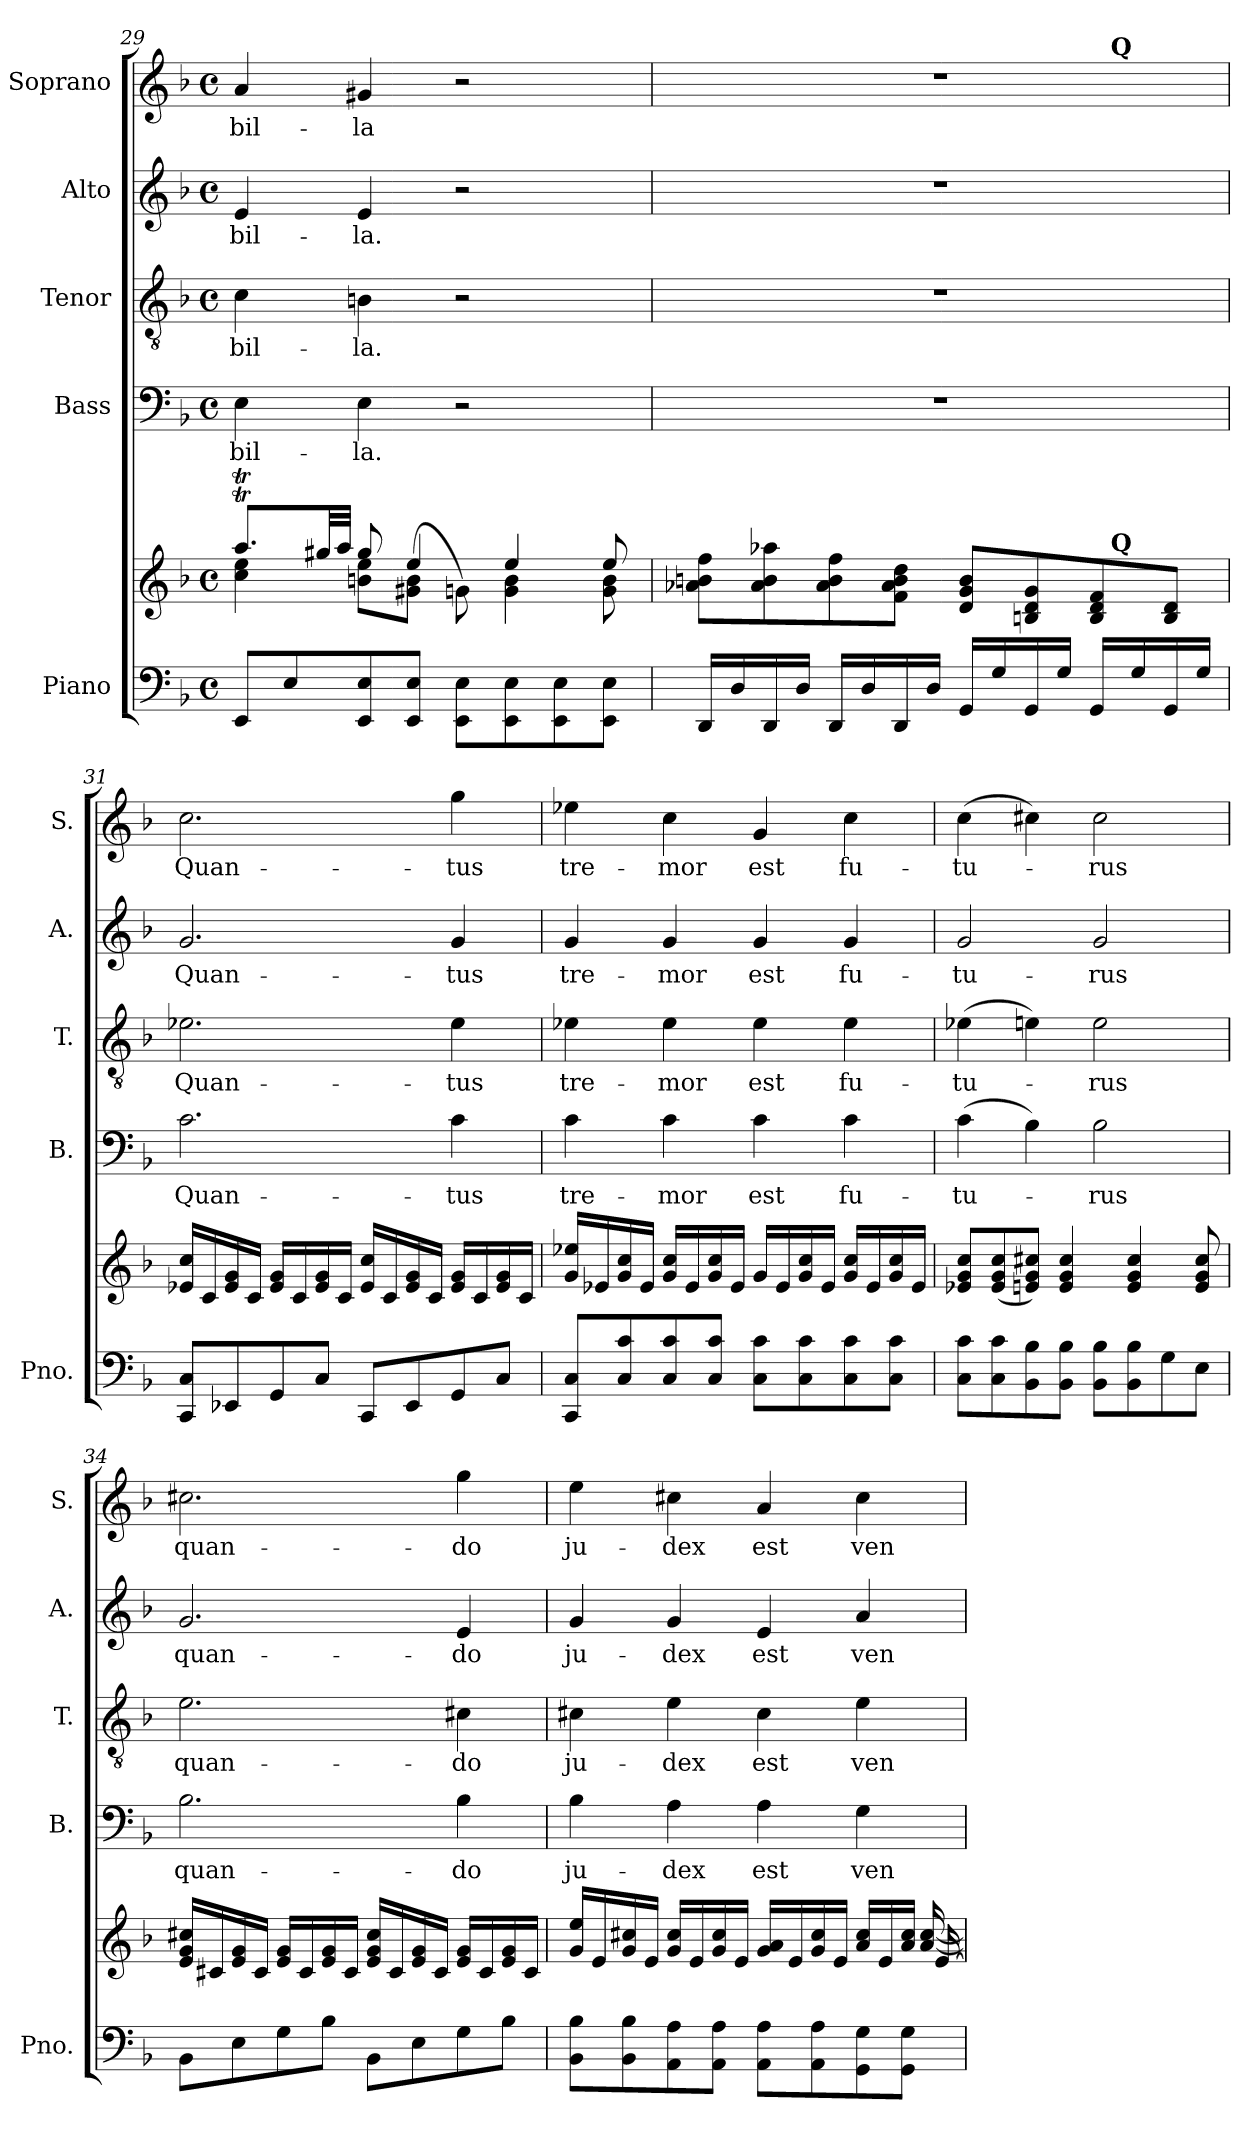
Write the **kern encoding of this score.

**kern	**kern	**kern	**text	**kern	**text	**kern	**text	**kern	**text
*part5	*part5	*part4	*part4	*part3	*part3	*part2	*part2	*part1	*part1
*staff6	*staff5	*staff4	*staff4	*staff3	*staff3	*staff2	*staff2	*staff1	*staff1
*I"Piano	*	*I"Bass	*	*I"Tenor	*	*I"Alto	*	*I"Soprano	*
*I'Pno.	*	*I'B.	*	*I'T.	*	*I'A.	*	*I'S.	*
*clefF4	*clefG2	*clefF4	*	*clefGv2	*	*clefG2	*	*clefG2	*
*k[b-]	*k[b-]	*k[b-]	*	*k[b-]	*	*k[b-]	*	*k[b-]	*
*F:	*F:	*F:	*	*F:	*	*F:	*	*F:	*
*M4/4	*M4/4	*M4/4	*	*M4/4	*	*M4/4	*	*M4/4	*
*met(c)	*met(c)	*met(c)	*	*met(c)	*	*met(c)	*	*met(c)	*
=29	=29	=29	=29	=29	=29	=29	=29	=29	=29
*	*^	*	*	*	*	*	*	*	*
!	!	!	!	!LO:LY:b	!	!LO:LY:b	!	!LO:LY:b	!	!LO:LY:b
8EE/L	4cc\T 4ee\T	8.aa/L	4E\	-bil-	4c\	-bil-	4e/	-bil-	4a/	-bil-
8E/	.	.	.	.	.	.	.	.	.	.
.	.	32gg#X/LL	.	.	.	.	.	.	.	.
.	.	32aa/JJJ	.	.	.	.	.	.	.	.
!	!	!	!	!LO:LY:b	!	!LO:LY:b	!	!LO:LY:b	!	!LO:LY:b
8EE/ 8E/	8bn\ 8ee\L	8gg#/	4E\	-la.	4Bn\	-la.	4e/	-la.	4g#X/	-la
8EE/ 8E/J	(>8g#X\ 8b\J	4ee/	.	.	.	.	.	.	.	.
8EE\ 8E\L	8gn\)	.	2r	.	2r	.	2r	.	2r	.
8EE\ 8E\	4g\ 4b\	4ee/	.	.	.	.	.	.	.	.
8EE\ 8E\	.	.	.	.	.	.	.	.	.	.
8EE\ 8E\J	8g\ 8b\	8ee/	.	.	.	.	.	.	.	.
!!LO:LB:g=z
=30	=30	=30	=30	=30	=30	=30	=30	=30	=30	=30
*	*	*	*	*	*	*	*	*	*^	*
16DD/LL	8a-X\ 8bn\ 8ff\L	2ryy	1r	.	1r	.	1r	.	1r	2ryy	.
16D/	.	.	.	.	.	.	.	.	.	.	.
16DD/	8a-\ 8b\ 8aa-X\	.	.	.	.	.	.	.	.	.	.
16D/JJ	.	.	.	.	.	.	.	.	.	.	.
16DD/LL	8a-\ 8b\ 8ff\	.	.	.	.	.	.	.	.	.	.
16D/	.	.	.	.	.	.	.	.	.	.	.
16DD/	8f\ 8a-\ 8b\ 8dd\J	.	.	.	.	.	.	.	.	.	.
16D/JJ	.	.	.	.	.	.	.	.	.	.	.
16GG/LL	8d/ 8g/ 8b/L	4ryy	.	.	.	.	.	.	.	4ryy	.
16G/	.	.	.	.	.	.	.	.	.	.	.
16GG/	8Bn/ 8d/ 8g/	.	.	.	.	.	.	.	.	.	.
16G/JJ	.	.	.	.	.	.	.	.	.	.	.
16GG/LL	8B/ 8d/ 8f/	32ryy	.	.	.	.	.	.	.	32ryy	.
!	!	!	!	!	!	!	!	!	!	!LO:TX:a:B:t=Q	!
!	!	!LO:TX:a:B:t=Q	!	!	!	!	!	!	!	!	!
.	.	8..ryy	.	.	.	.	.	.	.	8..ryy	.
16G/	.	.	.	.	.	.	.	.	.	.	.
16GG/	8B/ 8d/J	.	.	.	.	.	.	.	.	.	.
16G/JJ	.	.	.	.	.	.	.	.	.	.	.
=31	=31	=31	=31	=31	=31	=31	=31	=31	=31	=31	=31
!	!	!	!	!LO:LY:b	!	!LO:LY:b	!	!LO:LY:b	!	!	!LO:LY:b
*	*v	*v	*	*	*	*	*	*	*v	*v	*
8CC/ 8C/L	16e-X/ 16cc/LL	2.c\	Quan-	2.e-X\	Quan-	2.g/	Quan-	2.cc\	Quan-
.	16c/	.	.	.	.	.	.	.	.
8EE-X/	16e-/ 16g/	.	.	.	.	.	.	.	.
.	16c/JJ	.	.	.	.	.	.	.	.
8GG/	16e-/ 16g/LL	.	.	.	.	.	.	.	.
.	16c/	.	.	.	.	.	.	.	.
8C/J	16e-/ 16g/	.	.	.	.	.	.	.	.
.	16c/JJ	.	.	.	.	.	.	.	.
8CC/L	16e-/ 16cc/LL	.	.	.	.	.	.	.	.
.	16c/	.	.	.	.	.	.	.	.
8EE-/	16e-/ 16g/	.	.	.	.	.	.	.	.
.	16c/JJ	.	.	.	.	.	.	.	.
!	!	!	!LO:LY:b	!	!LO:LY:b	!	!LO:LY:b	!	!LO:LY:b
8GG/	16e-/ 16g/LL	4c\	-tus	4e-\	-tus	4g/	-tus	4gg\	-tus
.	16c/	.	.	.	.	.	.	.	.
8C/J	16e-/ 16g/	.	.	.	.	.	.	.	.
.	16c/JJ	.	.	.	.	.	.	.	.
=32	=32	=32	=32	=32	=32	=32	=32	=32	=32
!	!	!	!LO:LY:b	!	!LO:LY:b	!	!LO:LY:b	!	!LO:LY:b
8CC/ 8C/L	16g/ 16ee-X/LL	4c\	tre-	4e-X\	tre-	4g/	tre-	4ee-X\	tre-
.	16e-X/	.	.	.	.	.	.	.	.
8C/ 8c/	16g/ 16cc/	.	.	.	.	.	.	.	.
.	16e-/JJ	.	.	.	.	.	.	.	.
!	!	!	!LO:LY:b	!	!LO:LY:b	!	!LO:LY:b	!	!LO:LY:b
8C/ 8c/	16g/ 16cc/LL	4c\	-mor	4e-\	-mor	4g/	-mor	4cc\	-mor
.	16e-/	.	.	.	.	.	.	.	.
8C/ 8c/J	16g/ 16cc/	.	.	.	.	.	.	.	.
.	16e-/JJ	.	.	.	.	.	.	.	.
!	!	!	!LO:LY:b	!	!LO:LY:b	!	!LO:LY:b	!	!LO:LY:b
8C\ 8c\L	16g/LL	4c\	est	4e-\	est	4g/	est	4g/	est
.	16e-/	.	.	.	.	.	.	.	.
8C\ 8c\	16g/ 16cc/	.	.	.	.	.	.	.	.
.	16e-/JJ	.	.	.	.	.	.	.	.
!	!	!	!LO:LY:b	!	!LO:LY:b	!	!LO:LY:b	!	!LO:LY:b
8C\ 8c\	16g/ 16cc/LL	4c\	fu-	4e-\	fu-	4g/	fu-	4cc\	fu-
.	16e-/	.	.	.	.	.	.	.	.
8C\ 8c\J	16g/ 16cc/	.	.	.	.	.	.	.	.
.	16e-/JJ	.	.	.	.	.	.	.	.
!!LO:PB:g=z
=33	=33	=33	=33	=33	=33	=33	=33	=33	=33
!	!	!	!LO:LY:b	!	!LO:LY:b	!	!LO:LY:b	!	!LO:LY:b
8C\ 8c\L	8e-X/ 8g/ 8cc/L	(>4c\	-tu-	(>4e-X\	-tu-	2g/	-tu-	(>4cc\	-tu-
8C\ 8c\	(<8e-/ 8g/ 8cc/	.	.	.	.	.	.	.	.
8BB-\ 8B-\	8en/ 8g/ 8cc#X/J)	4B-\)	.	4en\)	.	.	.	4cc#X\)	.
8BB-\ 8B-\J	4e/ 4g/ 4cc#/	.	.	.	.	.	.	.	.
!	!	!	!LO:LY:b	!	!LO:LY:b	!	!LO:LY:b	!	!LO:LY:b
8BB-\ 8B-\L	.	2B-\	-rus	2e\	-rus	2g/	-rus	2cc#\	-rus
8BB-\ 8B-\	4e/ 4g/ 4cc#/	.	.	.	.	.	.	.	.
8G\	.	.	.	.	.	.	.	.	.
8E\J	8e/ 8g/ 8cc#/	.	.	.	.	.	.	.	.
=34	=34	=34	=34	=34	=34	=34	=34	=34	=34
!	!	!	!LO:LY:b	!	!LO:LY:b	!	!LO:LY:b	!	!LO:LY:b
8BB-\L	16e/ 16g/ 16cc#X/LL	2.B-\	quan-	2.e\	quan-	2.g/	quan-	2.cc#X\	quan-
.	16c#X/	.	.	.	.	.	.	.	.
8E\	16e/ 16g/	.	.	.	.	.	.	.	.
.	16c#/JJ	.	.	.	.	.	.	.	.
8G\	16e/ 16g/LL	.	.	.	.	.	.	.	.
.	16c#/	.	.	.	.	.	.	.	.
8B-\J	16e/ 16g/	.	.	.	.	.	.	.	.
.	16c#/JJ	.	.	.	.	.	.	.	.
8BB-\L	16e/ 16g/ 16cc#/LL	.	.	.	.	.	.	.	.
.	16c#/	.	.	.	.	.	.	.	.
8E\	16e/ 16g/	.	.	.	.	.	.	.	.
.	16c#/JJ	.	.	.	.	.	.	.	.
!	!	!	!LO:LY:b	!	!LO:LY:b	!	!LO:LY:b	!	!LO:LY:b
8G\	16e/ 16g/LL	4B-\	-do	4c#X\	-do	4e/	-do	4gg\	-do
.	16c#/	.	.	.	.	.	.	.	.
8B-\J	16e/ 16g/	.	.	.	.	.	.	.	.
.	16c#/JJ	.	.	.	.	.	.	.	.
=35	=35	=35	=35	=35	=35	=35	=35	=35	=35
*	*^	*	*	*	*	*	*	*	*
!	!	!	!	!LO:LY:b	!	!LO:LY:b	!	!LO:LY:b	!	!LO:LY:b
8BB-\ 8B-\L	16g/ 16ee/LL	2...ryy	4B-\	ju-	4c#X\	ju-	4g/	ju-	4ee\	ju-
.	16e/	.	.	.	.	.	.	.	.	.
8BB-\ 8B-\	16g/ 16cc#X/	.	.	.	.	.	.	.	.	.
.	16e/JJ	.	.	.	.	.	.	.	.	.
!	!	!	!	!LO:LY:b	!	!LO:LY:b	!	!LO:LY:b	!	!LO:LY:b
8AA\ 8A\	16g/ 16cc#/LL	.	4A\	-dex	4e\	-dex	4g/	-dex	4cc#X\	-dex
.	16e/	.	.	.	.	.	.	.	.	.
8AA\ 8A\J	16g/ 16cc#/	.	.	.	.	.	.	.	.	.
.	16e/JJ	.	.	.	.	.	.	.	.	.
!	!	!	!	!LO:LY:b	!	!LO:LY:b	!	!LO:LY:b	!	!LO:LY:b
8AA\ 8A\L	16g/ 16a/LL	.	4A\	est	4c#\	est	4e/	est	4a/	est
.	16e/	.	.	.	.	.	.	.	.	.
8AA\ 8A\	16g/ 16cc#/	.	.	.	.	.	.	.	.	.
.	16e/JJ	.	.	.	.	.	.	.	.	.
!	!	!	!	!LO:LY:b	!	!LO:LY:b	!	!LO:LY:b	!	!LO:LY:b
8GG\ 8G\	16a/ 16cc#/LL	.	4G\	ven-	4e\	ven-	4a/	ven-	4cc#\	ven-
.	16e/	.	.	.	.	.	.	.	.	.
8GG\ 8G\J	16a/ 16cc#/JJ	.	.	.	.	.	.	.	.	.
.	[16e/	[16a/ [16cc#/	.	.	.	.	.	.	.	.
*	*v	*v	*	*	*	*	*	*	*	*
=	=	=	=	=	=	=	=	=	=
*-	*-	*-	*-	*-	*-	*-	*-	*-	*-
